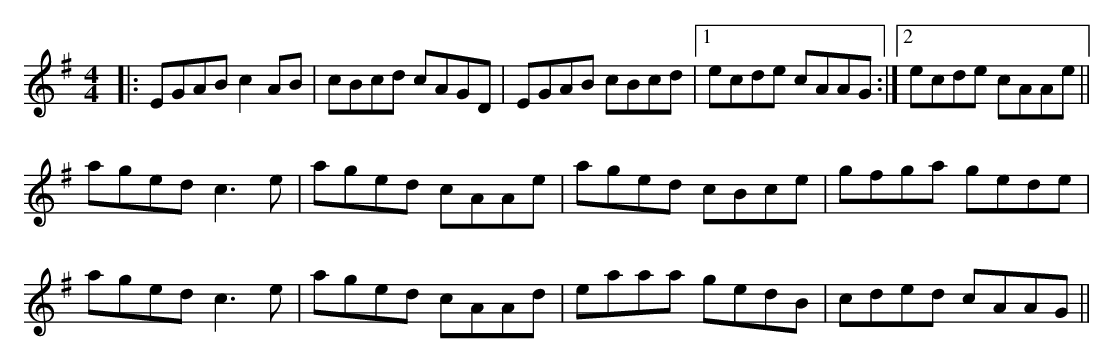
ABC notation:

X:1
M:4/4
K:Ador
|:EGAB c2AB|cBcd cAGD|EGAB cBcd|1 ecde cAAG:|2 ecde cAAe||
aged c3e|aged cAAe|aged cBce|gfga gede|
aged c3e|aged cAAd|eaaa gedB|cded cAAG||
